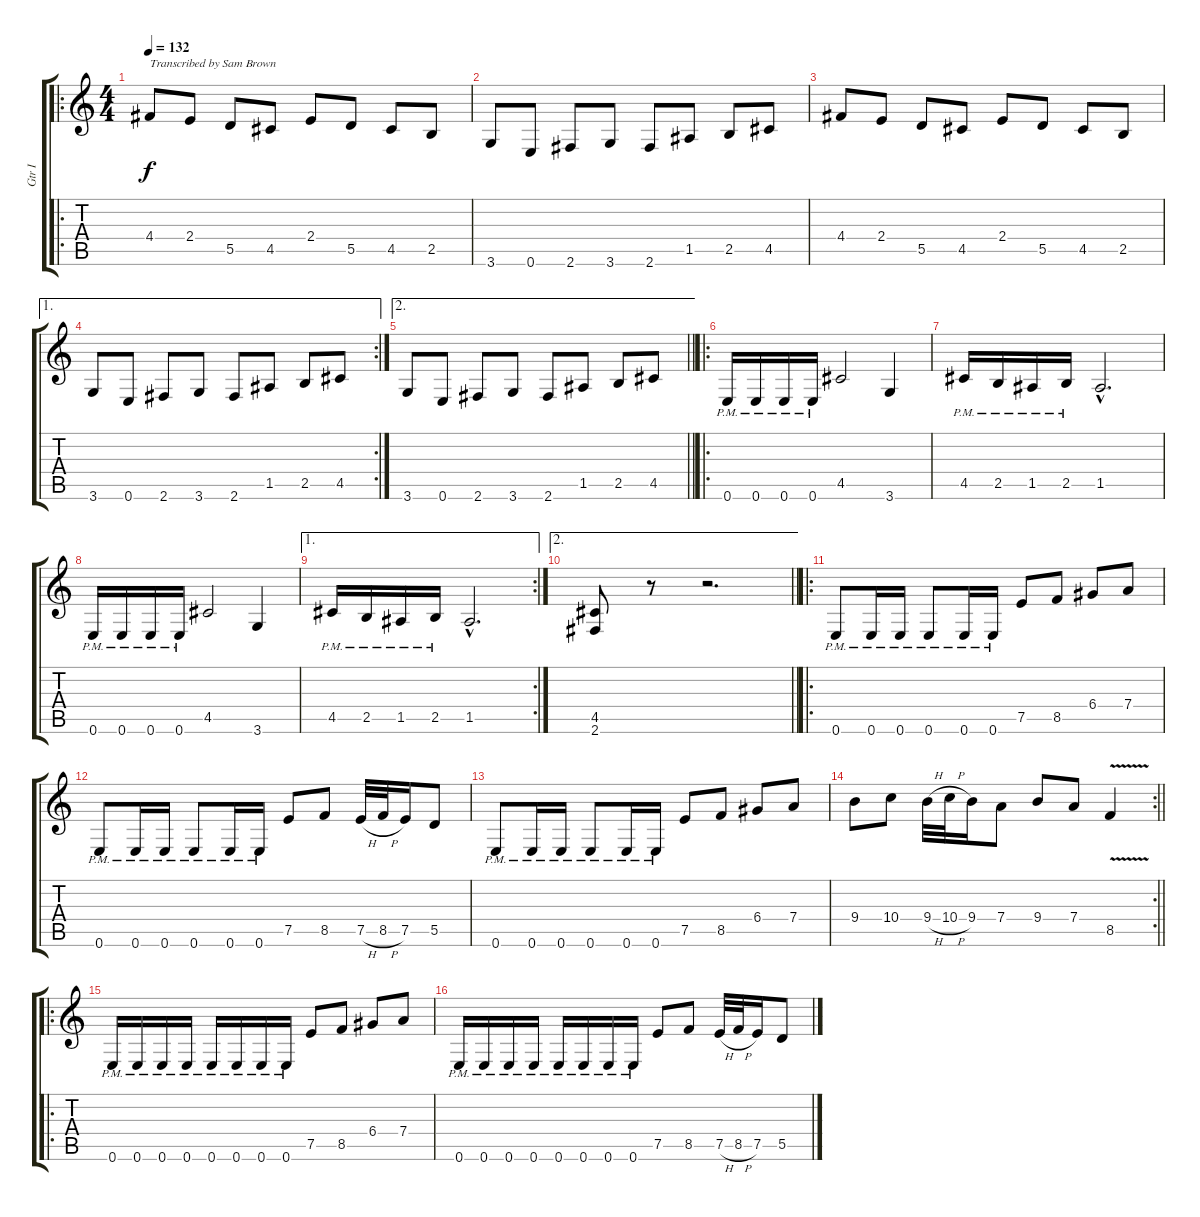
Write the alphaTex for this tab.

\track ("Gtr I" "Gtr I") {instrument distortionguitar}
\staff {score tabs}
\tuning (E4 B3 G3 D3 A2 E2) {hide}
\ro
\ts (4 4)
\section ("" "")
\tempo 132
\clef g2
\ks c
4.4.8{txt "Transcribed by Sam Brown" dy f instrument distortionguitar} 2.4.8 5.5.8 4.5.8 2.4.8 5.5.8 4.5.8 2.5.8 |
3.6.8 0.6.8 2.6.8 3.6.8 2.6.8 1.5.8 2.5.8 4.5.8 |
4.4.8 2.4.8 5.5.8 4.5.8 2.4.8 5.5.8 4.5.8 2.5.8 |
\ae 1
\rc 2
3.6.8 0.6.8 2.6.8 3.6.8 2.6.8 1.5.8 2.5.8 4.5.8 |
\ae 2
\barLineRight lightlight
3.6.8 0.6.8 2.6.8 3.6.8 2.6.8 1.5.8 2.5.8 4.5.8 |
\ro
\section ("" "")
0.6{pm}.16 0.6{pm}.16 0.6{pm}.16 0.6{pm}.16 4.5.2 3.6.4 |
4.5{pm}.16 2.5{pm}.16 1.5{pm}.16 2.5{pm}.16 1.5{hac}.2{d} |
0.6{pm}.16 0.6{pm}.16 0.6{pm}.16 0.6{pm}.16 4.5.2 3.6.4 |
\ae 1
\rc 2
4.5{pm}.16 2.5{pm}.16 1.5{pm}.16 2.5{pm}.16 1.5{hac}.2{d} |
\ae 2
\barLineRight lightlight
(4.5 2.6).8 r.8 r.2{d} |
\ro
\section ("" "")
0.6{pm}.8 0.6{pm}.16 0.6{pm}.16 0.6{pm}.8 0.6{pm}.16 0.6{pm}.16 7.5.8 8.5.8 6.4.8 7.4.8 |
0.6{pm}.8 0.6{pm}.16 0.6{pm}.16 0.6{pm}.8 0.6{pm}.16 0.6{pm}.16 7.5.8 8.5.8 7.5{h}.32 8.5{h}.32 7.5.16 5.5.8 |
0.6{pm}.8 0.6{pm}.16 0.6{pm}.16 0.6{pm}.8 0.6{pm}.16 0.6{pm}.16 7.5.8 8.5.8 6.4.8 7.4.8 |
\rc 2
\barLineRight lightlight
9.4.8 10.4.8 9.4{h}.32 10.4{h}.32 9.4.16 7.4.8 9.4.8 7.4.8 8.5{v}.4 |
\ro
\section ("" "")
0.6{pm}.16 0.6{pm}.16 0.6{pm}.16 0.6{pm}.16 0.6{pm}.16 0.6{pm}.16 0.6{pm}.16 0.6{pm}.16 7.5.8 8.5.8 6.4.8 7.4.8 |
0.6{pm}.16 0.6{pm}.16 0.6{pm}.16 0.6{pm}.16 0.6{pm}.16 0.6{pm}.16 0.6{pm}.16 0.6{pm}.16 7.5.8 8.5.8 7.5{h}.32 8.5{h}.32 7.5.16 5.5.8
